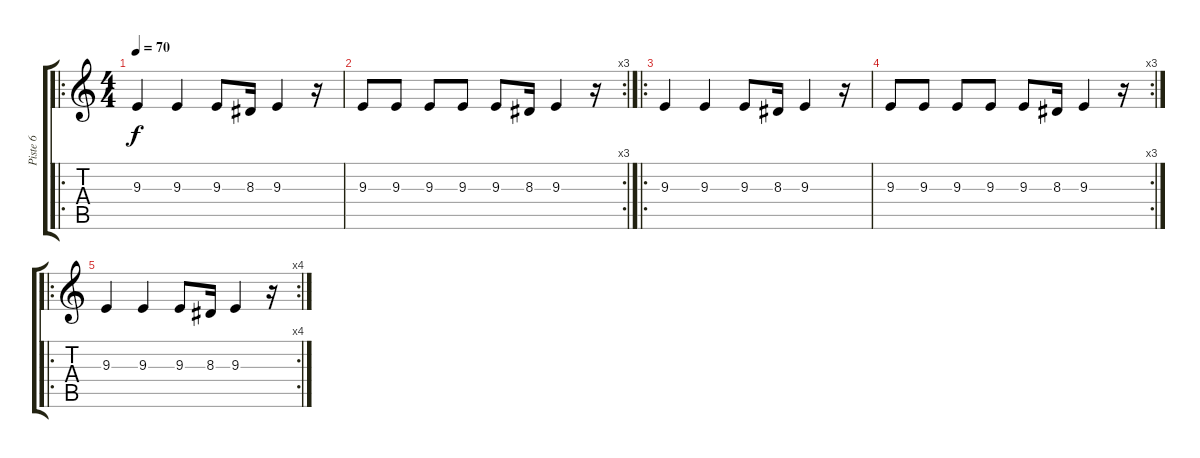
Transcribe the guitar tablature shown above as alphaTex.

\track ("Piste 6" "Piste 6") {instrument tenorsax}
\staff {score tabs}
\tuning (E4 B3 G3 D3 A2 E2) {hide}
\ro
\ts (4 4)
\tempo 70
\clef g2
\ks c
9.3.4{dy f} 9.3.4 9.3.8 8.3.16 9.3.4 r.16 |
\rc 3
9.3.8 9.3.8 9.3.8 9.3.8 9.3.8 8.3.16 9.3.4 r.16 |
\ro
9.3.4 9.3.4 9.3.8 8.3.16 9.3.4 r.16 |
\rc 3
9.3.8 9.3.8 9.3.8 9.3.8 9.3.8 8.3.16 9.3.4 r.16 |
\ro
\rc 4
9.3.4 9.3.4 9.3.8 8.3.16 9.3.4 r.16
